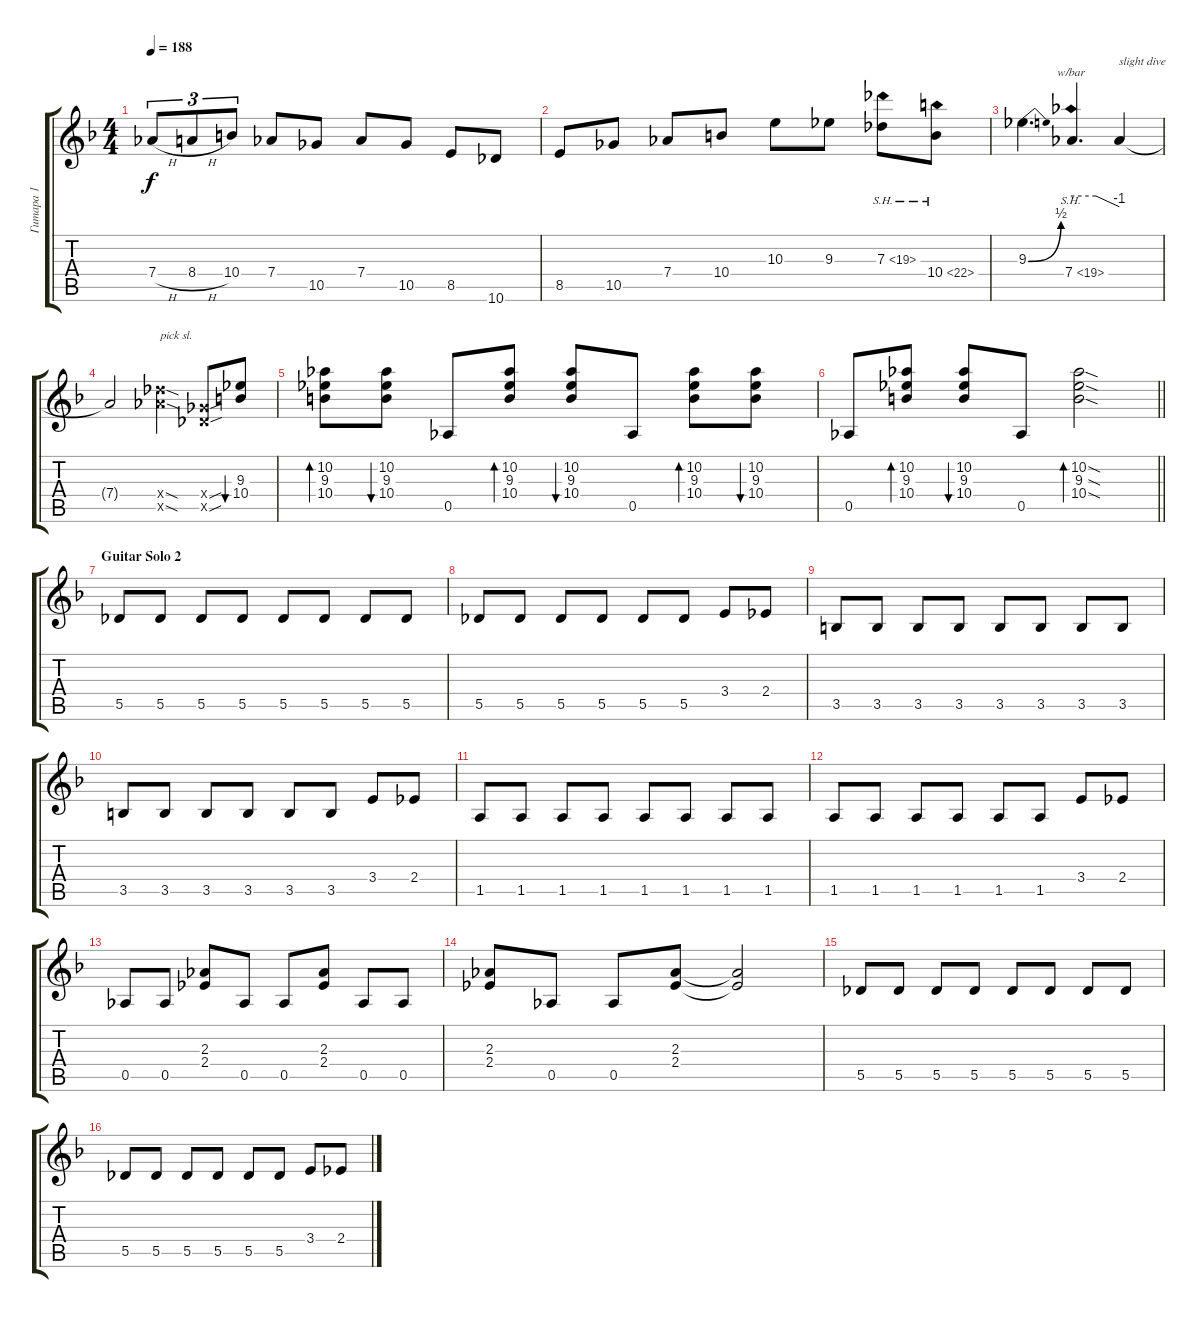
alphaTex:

\track ("Гитара 1" "Гитара 1") {instrument distortionguitar}
\staff {score tabs}
\tuning (Eb4 Bb3 Gb3 Db3 Ab2 Eb2) {hide}
\ts (4 4)
\tempo 188
\clef g2
\ks dminor
7.4{h}.8{tu (3 2) dy f} 8.4{h}.8{tu (3 2)} 10.4.8{tu (3 2)} 7.4.8 10.5.8 7.4.8 10.5.8 8.5.8 10.6.8 |
8.5.8 10.5.8 7.4.8 10.4.8 10.3.8 9.3.8 7.3{sh 12}.8 10.4{sh 12}.8 |
9.3{be (bend 0 0 60 2)}.4{d} 7.4{sh 12}.4{d tbe (custom default 0 0 31 0 60 -4)} 7.4{t}.4{txt "slight dive"} |
7.4{t}.2 (12.4{sod x} 12.5{sod x}).4{txt "pick sl."} (5.4{sou x} 5.5{sou x}).8 (9.3 10.4).8{bu 60} |
(10.2 9.3 10.4).8{bd 120} (10.2 9.3 10.4).8{bu 120} 0.5.8 (10.2 9.3 10.4).8{bd 120} (10.2 9.3 10.4).8{bu 120} 0.5.8 (10.2 9.3 10.4).8{bd 120} (10.2 9.3 10.4).8{bu 120} |
\barLineRight lightlight
0.5.8 (10.2 9.3 10.4).8{bd 120} (10.2 9.3 10.4).8{bu 120} 0.5.8 (10.2{sod} 9.3{sod} 10.4{sod}).2{bd 120 volume 9} |
\section ("" "Guitar Solo 2")
5.5.8{volume 15} 5.5.8 5.5.8 5.5.8 5.5.8 5.5.8 5.5.8 5.5.8 |
5.5.8 5.5.8 5.5.8 5.5.8 5.5.8 5.5.8 3.4.8 2.4.8 |
3.5.8 3.5.8 3.5.8 3.5.8 3.5.8 3.5.8 3.5.8 3.5.8 |
3.5.8 3.5.8 3.5.8 3.5.8 3.5.8 3.5.8 3.4.8 2.4.8 |
1.5.8 1.5.8 1.5.8 1.5.8 1.5.8 1.5.8 1.5.8 1.5.8 |
1.5.8 1.5.8 1.5.8 1.5.8 1.5.8 1.5.8 3.4.8 2.4.8 |
0.5.8 0.5.8 (2.3 2.4).8 0.5.8 0.5.8 (2.3 2.4).8 0.5.8 0.5.8 |
(2.3 2.4).8 0.5.8 0.5.8 (2.3 2.4).8 (2.3{t} 2.4{t}).2 |
5.5.8 5.5.8 5.5.8 5.5.8 5.5.8 5.5.8 5.5.8 5.5.8 |
5.5.8 5.5.8 5.5.8 5.5.8 5.5.8 5.5.8 3.4.8 2.4.8
